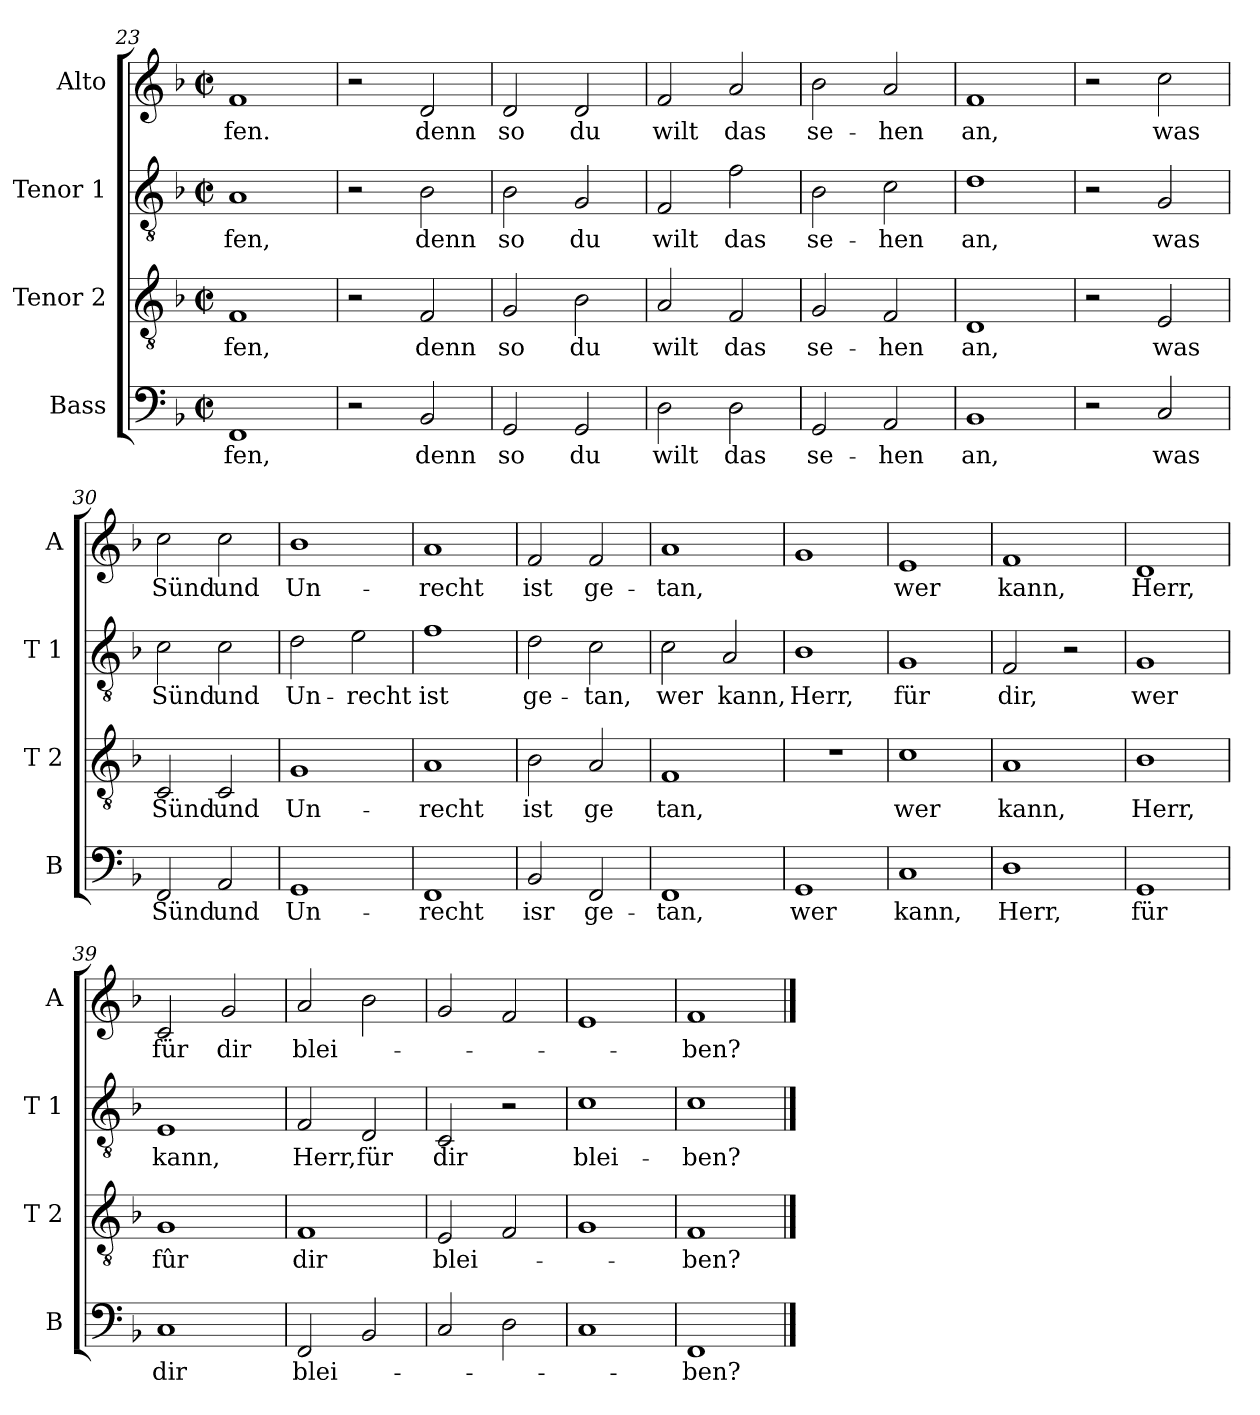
**kern	**text	**kern	**text	**kern	**text	**kern	**text
*part4	*part4	*part3	*part3	*part2	*part2	*part1	*part1
*staff4	*staff4	*staff3	*staff3	*staff2	*staff2	*staff1	*staff1
*I"Bass	*	*I"Tenor 2	*	*I"Tenor 1	*	*I"Alto	*
*I'B	*	*I'T 2	*	*I'T 1	*	*I'A	*
*clefF4	*	*clefGv2	*	*clefGv2	*	*clefG2	*
*k[b-]	*	*k[b-]	*	*k[b-]	*	*k[b-]	*
*F:	*	*F:	*	*F:	*	*F:	*
*M2/2	*	*M2/2	*	*M2/2	*	*M2/2	*
*met(c|)	*	*met(c|)	*	*met(c|)	*	*met(c|)	*
=23	=23	=23	=23	=23	=23	=23	=23
!	!LO:LY:b	!	!LO:LY:b	!	!LO:LY:b	!	!LO:LY:b
1FF	-fen,	1F	-fen,	1A	-fen,	1f	-fen.
=24	=24	=24	=24	=24	=24	=24	=24
2r	.	2r	.	2r	.	2r	.
!	!LO:LY:b	!	!LO:LY:b	!	!LO:LY:b	!	!LO:LY:b
2BB-/	denn	2F/	denn	2B-\	denn	2d/	denn
!!LO:LB:g=z
=25	=25	=25	=25	=25	=25	=25	=25
!	!LO:LY:b	!	!LO:LY:b	!	!LO:LY:b	!	!LO:LY:b
2GG/	so	2G/	so	2B-\	so	2d/	so
!	!LO:LY:b	!	!LO:LY:b	!	!LO:LY:b	!	!LO:LY:b
2GG/	du	2B-\	du	2G/	du	2d/	du
=26	=26	=26	=26	=26	=26	=26	=26
!	!LO:LY:b	!	!LO:LY:b	!	!LO:LY:b	!	!LO:LY:b
2D\	wilt	2A/	wilt	2F/	wilt	2f/	wilt
!	!LO:LY:b	!	!LO:LY:b	!	!LO:LY:b	!	!LO:LY:b
2D\	das	2F/	das	2f\	das	2a/	das
=27	=27	=27	=27	=27	=27	=27	=27
!	!LO:LY:b	!	!LO:LY:b	!	!LO:LY:b	!	!LO:LY:b
2GG/	se-	2G/	se-	2B-\	se-	2b-\	se-
!	!LO:LY:b	!	!LO:LY:b	!	!LO:LY:b	!	!LO:LY:b
2AA/	-hen	2F/	-hen	2c\	-hen	2a/	-hen
=28	=28	=28	=28	=28	=28	=28	=28
!	!LO:LY:b	!	!LO:LY:b	!	!LO:LY:b	!	!LO:LY:b
1BB-	an,	1D	an,	1d	an,	1f	an,
=29	=29	=29	=29	=29	=29	=29	=29
2r	.	2r	.	2r	.	2r	.
!	!LO:LY:b	!	!LO:LY:b	!	!LO:LY:b	!	!LO:LY:b
2C/	was	2E/	was	2G/	was	2cc\	was
=30	=30	=30	=30	=30	=30	=30	=30
!	!LO:LY:b	!	!LO:LY:b	!	!LO:LY:b	!	!LO:LY:b
2FF/	Sünd	2C/	Sünd	2c\	Sünd	2cc\	Sünd
!	!LO:LY:b	!	!LO:LY:b	!	!LO:LY:b	!	!LO:LY:b
2AA/	und	2C/	und	2c\	und	2cc\	und
!!LO:PB:g=z
=31	=31	=31	=31	=31	=31	=31	=31
!	!LO:LY:b	!	!LO:LY:b	!	!LO:LY:b	!	!LO:LY:b
1GG	Un-	1G	Un-	2d\	Un-	1b-	Un-
!	!	!	!	!	!LO:LY:b	!	!
.	.	.	.	2e\	-recht	.	.
=32	=32	=32	=32	=32	=32	=32	=32
!	!LO:LY:b	!	!LO:LY:b	!	!LO:LY:b	!	!LO:LY:b
1FF	-recht	1A	-recht	1f	ist	1a	-recht
=33	=33	=33	=33	=33	=33	=33	=33
!	!LO:LY:b	!	!LO:LY:b	!	!LO:LY:b	!	!LO:LY:b
2BB-/	isr	2B-\	ist	2d\	ge-	2f/	ist
!	!LO:LY:b	!	!LO:LY:b	!	!LO:LY:b	!	!LO:LY:b
2FF/	ge-	2A/	ge	2c\	-tan,	2f/	ge-
=34	=34	=34	=34	=34	=34	=34	=34
!	!LO:LY:b	!	!LO:LY:b	!	!LO:LY:b	!	!LO:LY:b
1FF	-tan,	1F	tan,	2c\	wer	1a	-tan,
!	!	!	!	!	!LO:LY:b	!	!
.	.	.	.	2A/	kann,	.	.
=35	=35	=35	=35	=35	=35	=35	=35
!	!LO:LY:b	!	!	!	!LO:LY:b	!	!
1GG	wer	1r	.	1B-	Herr,	1g	.
=36	=36	=36	=36	=36	=36	=36	=36
!	!LO:LY:b	!	!LO:LY:b	!	!LO:LY:b	!	!LO:LY:b
1C	kann,	1c	wer	1G	für	1e	wer
=37	=37	=37	=37	=37	=37	=37	=37
!	!LO:LY:b	!	!LO:LY:b	!	!LO:LY:b	!	!LO:LY:b
1D	Herr,	1A	kann,	2F/	dir,	1f	kann,
.	.	.	.	2r	.	.	.
!!LO:LB:g=z
=38	=38	=38	=38	=38	=38	=38	=38
!	!LO:LY:b	!	!LO:LY:b	!	!LO:LY:b	!	!LO:LY:b
1GG	für	1B-	Herr,	1G	wer	1d	Herr,
=39	=39	=39	=39	=39	=39	=39	=39
!	!LO:LY:b	!	!LO:LY:b	!	!LO:LY:b	!	!LO:LY:b
1C	dir	1G	fûr	1E	kann,	2c/	für
!	!	!	!	!	!	!	!LO:LY:b
.	.	.	.	.	.	2g/	dir
=40	=40	=40	=40	=40	=40	=40	=40
!	!LO:LY:b	!	!LO:LY:b	!	!LO:LY:b	!	!LO:LY:b
2FF/	blei-	1F	dir	2F/	Herr,	2a/	blei-
!	!	!	!	!	!LO:LY:b	!	!
2BB-/	.	.	.	2D/	für	2b-\	.
=41	=41	=41	=41	=41	=41	=41	=41
!	!	!	!LO:LY:b	!	!LO:LY:b	!	!
2C/	.	2E/	blei-	2C/	dir	2g/	.
2D\	.	2F/	.	2r	.	2f/	.
=42	=42	=42	=42	=42	=42	=42	=42
!	!	!	!	!	!LO:LY:b	!	!
1C	.	1G	.	1c	blei-	1e	.
=43	=43	=43	=43	=43	=43	=43	=43
!	!LO:LY:b	!	!LO:LY:b	!	!LO:LY:b	!	!LO:LY:b
1FF	-ben?	1F	-ben?	1c	-ben?	1f	-ben?
==	==	==	==	==	==	==	==
*-	*-	*-	*-	*-	*-	*-	*-
